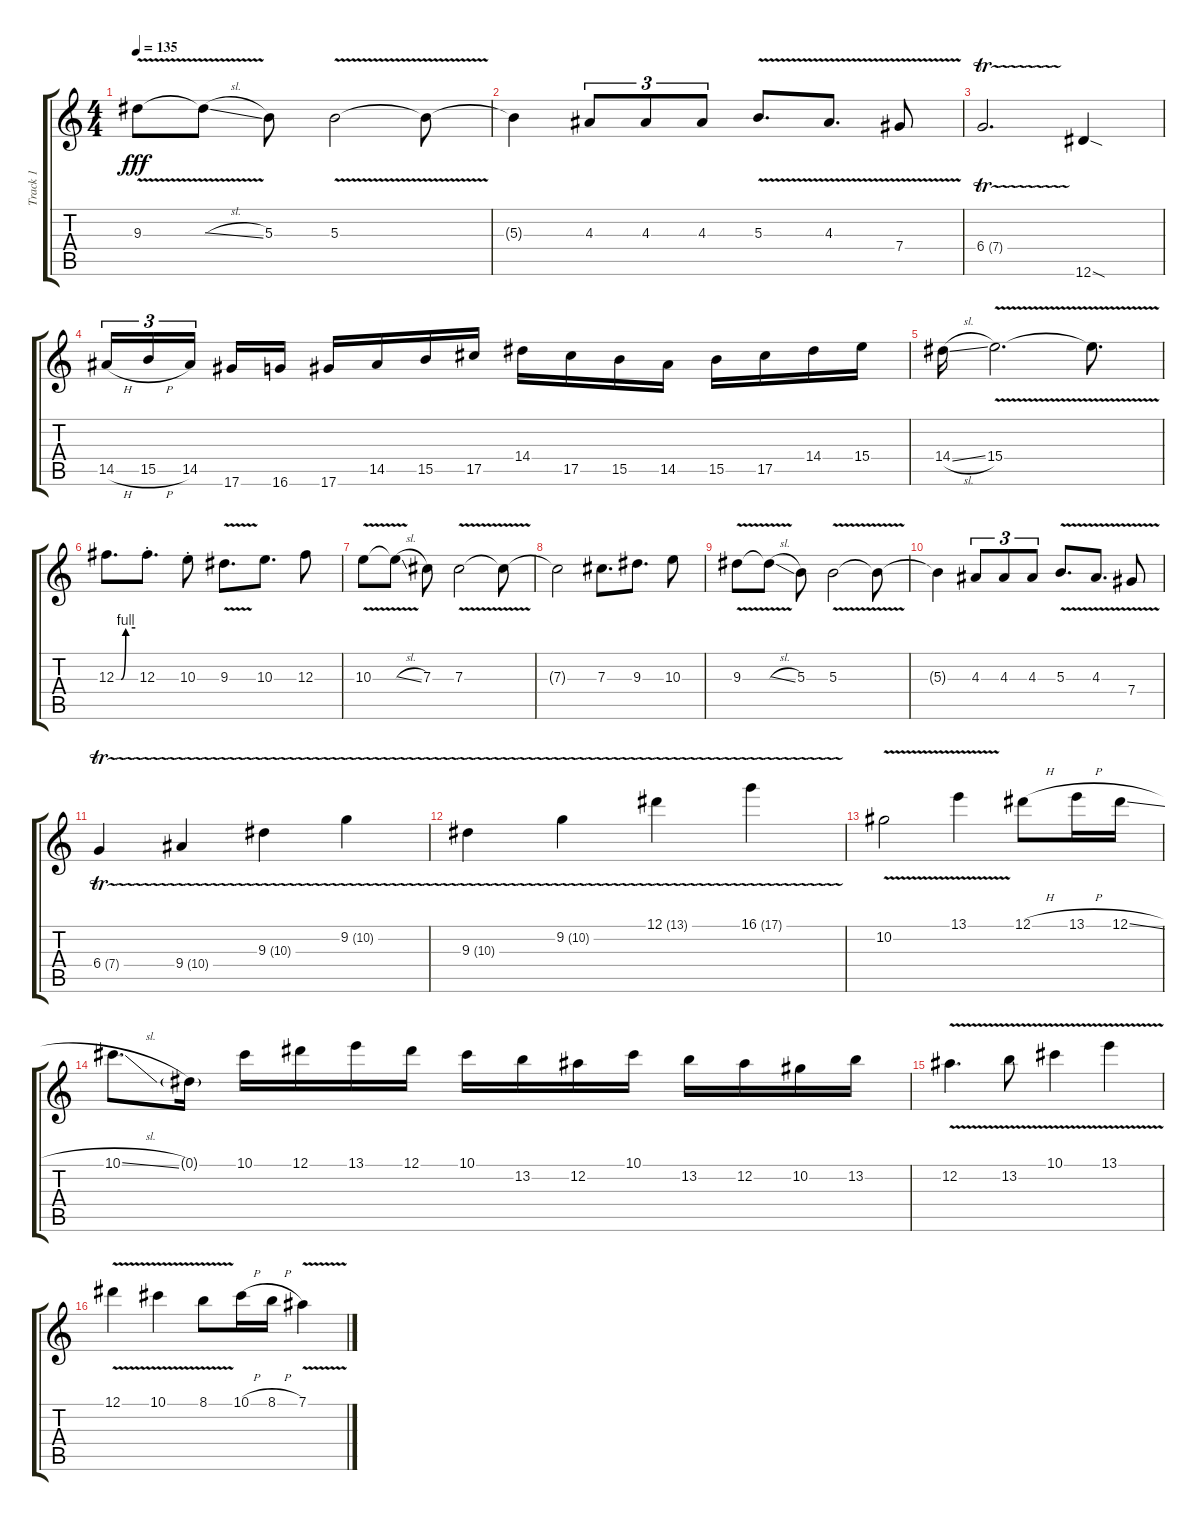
\track ("Track 1" "Track 1") {instrument overdrivenguitar}
\staff {score tabs}
\tuning (Eb4 Bb3 Gb3 Db3 Ab2 Eb2) {hide}
\ts (4 4)
\tempo 135
\clef g2
\ks c
9.3{v}.8{dy fff} 9.3{sl t}.8 5.3.8 5.3{v}.2 5.3{t}.8 |
5.3{t}.4 4.3.8{tu (3 2)} 4.3.8{tu (3 2)} 4.3.8{tu (3 2)} 5.3{v}.8{d} 4.3{v}.8{d} 7.4{v}.8 |
6.4{tr (7 32)}.2{d} 12.6{sod}.4 |
14.5{h}.16{tu (3 2)} 15.5{h}.16{tu (3 2)} 14.5.16{tu (3 2) beam splitsecondary} 17.6.16 16.6.16 17.6.16 14.5.16 15.5.16 17.5.16 14.4.16 17.5.16 15.5.16 14.5.16 15.5.16 17.5.16 14.4.16 15.4.16 |
14.4{sl}.16 15.4{v}.2{d} 15.4{t}.8{d} |
12.3{be (custom 0 0 15 0 30 4 60 4)}.8{d} 12.3{st}.8{d} 10.3{st}.8 9.3{v}.8{d} 10.3.8{d} 12.3.8 |
10.3{v}.8 10.3{sl t}.8 7.3.8 7.3{v}.2 7.3{t}.8 |
7.3{t}.2 7.3.8{d} 9.3.8{d} 10.3.8 |
9.3{v}.8 9.3{sl t}.8 5.3.8 5.3{v}.2 5.3{t}.8 |
5.3{t}.4 4.3.8{tu (3 2)} 4.3.8{tu (3 2)} 4.3.8{tu (3 2)} 5.3{v}.8{d} 4.3{v}.8{d} 7.4{v}.8 |
6.4{tr (7 32)}.4 9.4{tr (10 32)}.4 9.3{tr (10 32)}.4 9.2{tr (10 32)}.4 |
9.3{tr (10 32)}.4 9.2{tr (10 32)}.4 12.1{tr (13 32)}.4 16.1{tr (17 32)}.4 |
10.2{v}.2 13.1{v}.4 12.1{h}.8 13.1{h}.16 12.1{sl}.16 |
10.1{sl}.8{d} 0.1{g}.16 10.1.16 12.1.16 13.1.16 12.1.16 10.1.16 13.2.16 12.2.16 10.1.16 13.2.16 12.2.16 10.2.16 13.2.16 |
12.2{v}.4{d} 13.2{v}.8 10.1{v}.4 13.1{v}.4 |
12.1{v}.4 10.1{v}.4 8.1{v}.8 10.1{h}.16 8.1{h}.16 7.1{v}.4
